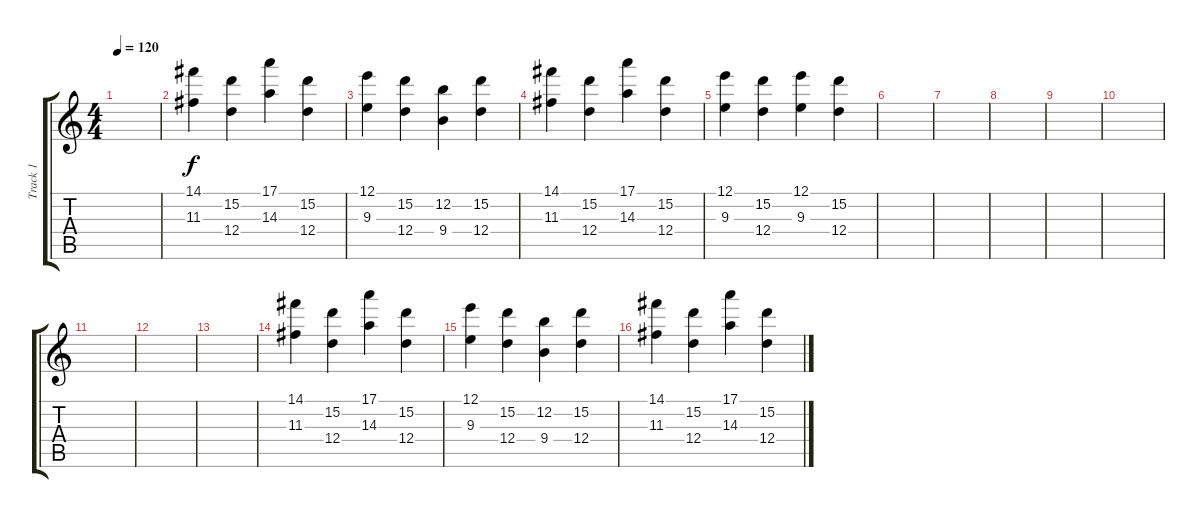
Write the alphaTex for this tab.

\track ("Track 1" "Track 1") {instrument overdrivenguitar}
\staff {score tabs}
\tuning (E4 B3 G3 D3 A2 E2) {hide}
\ts (4 4)
\tempo 120
\clef g2
\ks c
|
(14.1 11.3).4 (15.2 12.4).4 (17.1 14.3).4 (15.2 12.4).4 |
(12.1 9.3).4 (15.2 12.4).4 (12.2 9.4).4 (15.2 12.4).4 |
(14.1 11.3).4 (15.2 12.4).4 (17.1 14.3).4 (15.2 12.4).4 |
(12.1 9.3).4 (15.2 12.4).4 (12.1 9.3).4 (15.2 12.4).4 |
|
|
|
|
|
|
|
|
(14.1 11.3).4 (15.2 12.4).4 (17.1 14.3).4 (15.2 12.4).4 |
(12.1 9.3).4 (15.2 12.4).4 (12.2 9.4).4 (15.2 12.4).4 |
(14.1 11.3).4 (15.2 12.4).4 (17.1 14.3).4 (15.2 12.4).4
